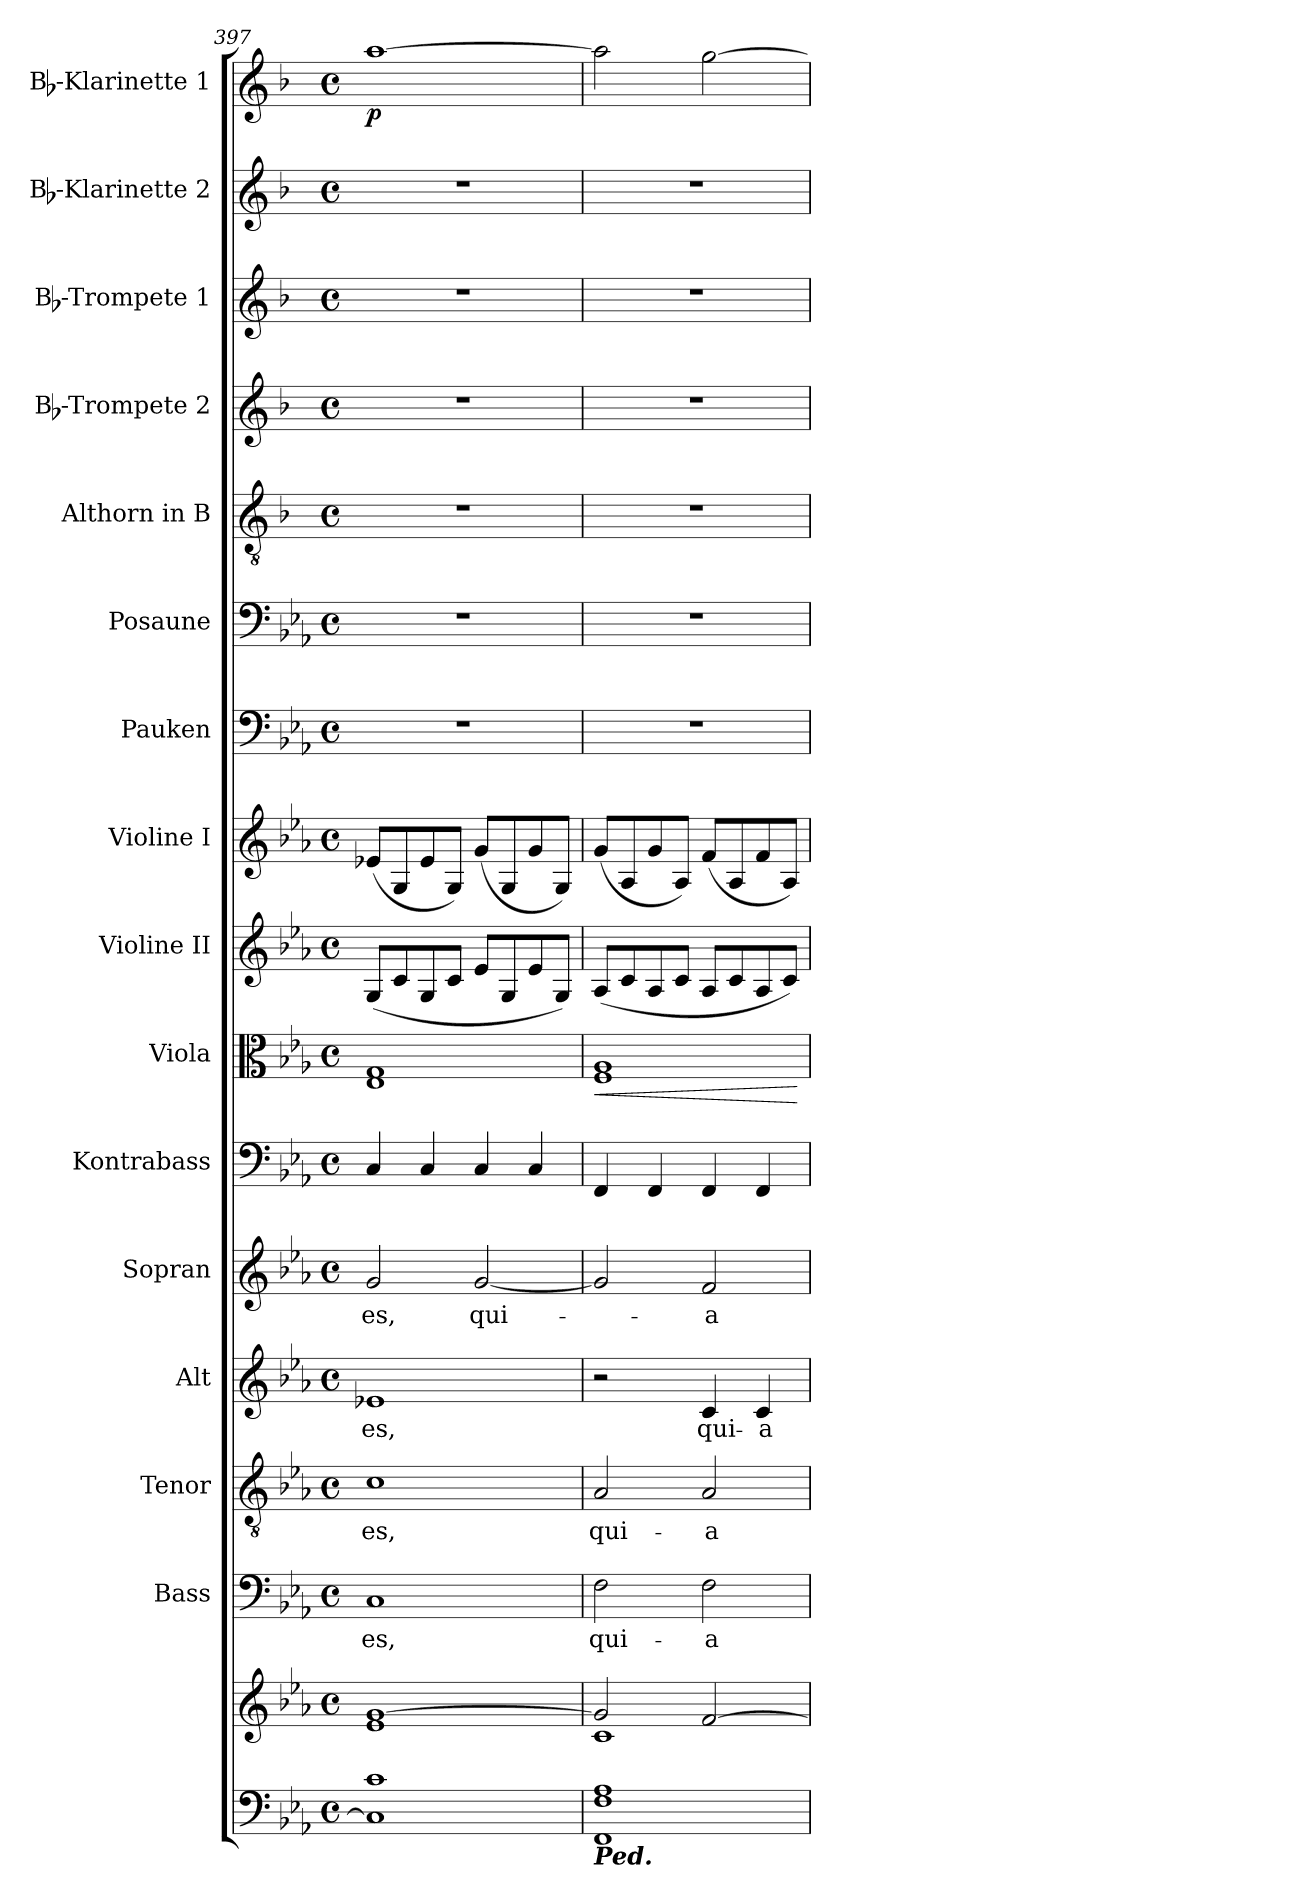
**kern	**kern	**kern	**text	**kern	**text	**kern	**text	**kern	**text	**kern	**kern	**dynam	**kern	**kern	**kern	**kern	**kern	**kern	**kern	**kern	**kern	**dynam
*part16	*part16	*part15	*part15	*part14	*part14	*part13	*part13	*part12	*part12	*part11	*part10	*part10	*part9	*part8	*part7	*part6	*part5	*part4	*part3	*part2	*part1	*part1
*staff17	*staff16	*staff15	*staff15	*staff14	*staff14	*staff13	*staff13	*staff12	*staff12	*staff11	*staff10	*staff10	*staff9	*staff8	*staff7	*staff6	*staff5	*staff4	*staff3	*staff2	*staff1	*staff1
*	*	*I"Bass	*	*I"Tenor	*	*I"Alt	*	*I"Sopran	*	*I"Kontrabass	*I"Viola	*	*I"Violine II	*I"Violine I	*I"Pauken	*I"Posaune	*I"Althorn in B	*I"Bb-Trompete 2	*I"Bb-Trompete 1	*I"Bb-Klarinette 2	*I"Bb-Klarinette 1	*
*	*	*I'B.	*	*I'T.	*	*I'A.	*	*I'S.	*	*I'Kb.	*I'Vla.	*	*I'Vl. II	*I'Vl. I	*I'Pk.	*I'Pos.	*	*I'Bb Trp. 2	*I'Bb Trp. 1	*I'Bb Kl. 2	*I'Bb Kl. 1	*
!!LO:PB:g=z
*clefF4	*clefG2	*clefF4	*	*clefGv2	*	*clefG2	*	*clefG2	*	*clefF4	*clefC3	*	*clefG2	*clefG2	*clefF4	*clefF4	*clefGv2	*clefG2	*clefG2	*clefG2	*clefG2	*
*	*	*	*	*	*	*	*	*	*	*ITrd7c12	*	*	*	*	*	*	*ITrd1c2	*ITrd1c2	*ITrd1c2	*ITrd1c2	*ITrd1c2	*
*k[b-e-a-]	*k[b-e-a-]	*k[b-e-a-]	*	*k[b-e-a-]	*	*k[b-e-a-]	*	*k[b-e-a-]	*	*k[b-e-a-]	*k[b-e-a-]	*	*k[b-e-a-]	*k[b-e-a-]	*k[b-e-a-]	*k[b-e-a-]	*k[b-e-a-]	*k[b-e-a-]	*k[b-e-a-]	*k[b-e-a-]	*k[b-e-a-]	*
*E-:	*E-:	*E-:	*	*E-:	*	*E-:	*	*E-:	*	*E-:	*E-:	*	*E-:	*E-:	*E-:	*E-:	*E-:	*E-:	*E-:	*E-:	*E-:	*
*M4/4	*M4/4	*M4/4	*	*M4/4	*	*M4/4	*	*M4/4	*	*M4/4	*M4/4	*	*M4/4	*M4/4	*M4/4	*M4/4	*M4/4	*M4/4	*M4/4	*M4/4	*M4/4	*
*met(c)	*met(c)	*met(c)	*	*met(c)	*	*met(c)	*	*met(c)	*	*met(c)	*met(c)	*	*met(c)	*met(c)	*met(c)	*met(c)	*met(c)	*met(c)	*met(c)	*met(c)	*met(c)	*
=397	=397	=397	=397	=397	=397	=397	=397	=397	=397	=397	=397	=397	=397	=397	=397	=397	=397	=397	=397	=397	=397	=397
*^	*^	*	*	*	*	*	*	*	*	*	*	*	*	*	*	*	*	*	*	*	*	*
!	!	!	!	!	!LO:LY:b	!	!LO:LY:b	!	!LO:LY:b	!	!LO:LY:b	!	!	!	!	!	!	!	!	!	!	!	!	!LO:DY:b
1c	1C]	[>1g	1e-	1C	es,	1c	es,	1e-X	es,	2g/	es,	4CC/	1E- 1G	.	(<8G/L	(<8e-X/L	1r	1r	1r	1r	1r	1r	[1gg	p
.	.	.	.	.	.	.	.	.	.	.	.	.	.	.	8c/	8G/	.	.	.	.	.	.	.	.
.	.	.	.	.	.	.	.	.	.	.	.	4CC/	.	.	8G/	8e-/	.	.	.	.	.	.	.	.
.	.	.	.	.	.	.	.	.	.	.	.	.	.	.	8c/J	8G/J)	.	.	.	.	.	.	.	.
!	!	!	!	!	!	!	!	!	!	!	!LO:LY:b	!	!	!	!	!	!	!	!	!	!	!	!	!
.	.	.	.	.	.	.	.	.	.	[2g/	qui-	4CC/	.	.	8e-/L	(<8g/L	.	.	.	.	.	.	.	.
.	.	.	.	.	.	.	.	.	.	.	.	.	.	.	8G/	8G/	.	.	.	.	.	.	.	.
.	.	.	.	.	.	.	.	.	.	.	.	4CC/	.	.	8e-/	8g/	.	.	.	.	.	.	.	.
.	.	.	.	.	.	.	.	.	.	.	.	.	.	.	8G/J)	8G/J)	.	.	.	.	.	.	.	.
=398	=398	=398	=398	=398	=398	=398	=398	=398	=398	=398	=398	=398	=398	=398	=398	=398	=398	=398	=398	=398	=398	=398	=398	=398
!LO:TX:b:Bi:t=Ped.	!	!	!	!	!	!	!	!	!	!	!	!	!	!	!	!	!	!	!	!	!	!	!	!
!	!	!	!	!	!LO:LY:b	!	!LO:LY:b	!	!	!	!	!	!	!LO:HP:b	!	!	!	!	!	!	!	!	!	!
1F 1A-	1FF	2g/]	1c	2F\	qui-	2A-/	qui-	2r	.	2g/]	.	4FFF/	1F 1A-	<	(<8A-/L	(<8g/L	1r	1r	1r	1r	1r	1r	2gg\]	.
.	.	.	.	.	.	.	.	.	.	.	.	.	.	.	8c/	8A-/	.	.	.	.	.	.	.	.
.	.	.	.	.	.	.	.	.	.	.	.	4FFF/	.	.	8A-/	8g/	.	.	.	.	.	.	.	.
.	.	.	.	.	.	.	.	.	.	.	.	.	.	.	8c/J	8A-/J)	.	.	.	.	.	.	.	.
!	!	!	!	!	!LO:LY:b	!	!LO:LY:b	!	!LO:LY:b	!	!LO:LY:b	!	!	!	!	!	!	!	!	!	!	!	!	!
.	.	[>2f/	.	2F\	-a	2A-/	-a	4c/	qui-	2f/	-a	4FFF/	.	.	8A-/L	(<8f/L	.	.	.	.	.	.	[2ff\	.
.	.	.	.	.	.	.	.	.	.	.	.	.	.	.	8c/	8A-/	.	.	.	.	.	.	.	.
!	!	!	!	!	!	!	!	!	!LO:LY:b	!	!	!	!	!	!	!	!	!	!	!	!	!	!	!
.	.	.	.	.	.	.	.	4c/	-a	.	.	4FFF/	.	.	8A-/	8f/	.	.	.	.	.	.	.	.
.	.	.	.	.	.	.	.	.	.	.	.	.	.	.	8c/J)	8A-/J)	.	.	.	.	.	.	.	.
*v	*v	*	*	*	*	*	*	*	*	*	*	*	*	*	*	*	*	*	*	*	*	*	*	*
*	*v	*v	*	*	*	*	*	*	*	*	*	*	*	*	*	*	*	*	*	*	*	*	*
.	.	.	.	.	.	.	.	.	.	.	.	[	.	.	.	.	.	.	.	.	.	.
=	=	=	=	=	=	=	=	=	=	=	=	=	=	=	=	=	=	=	=	=	=	=
*-	*-	*-	*-	*-	*-	*-	*-	*-	*-	*-	*-	*-	*-	*-	*-	*-	*-	*-	*-	*-	*-	*-
